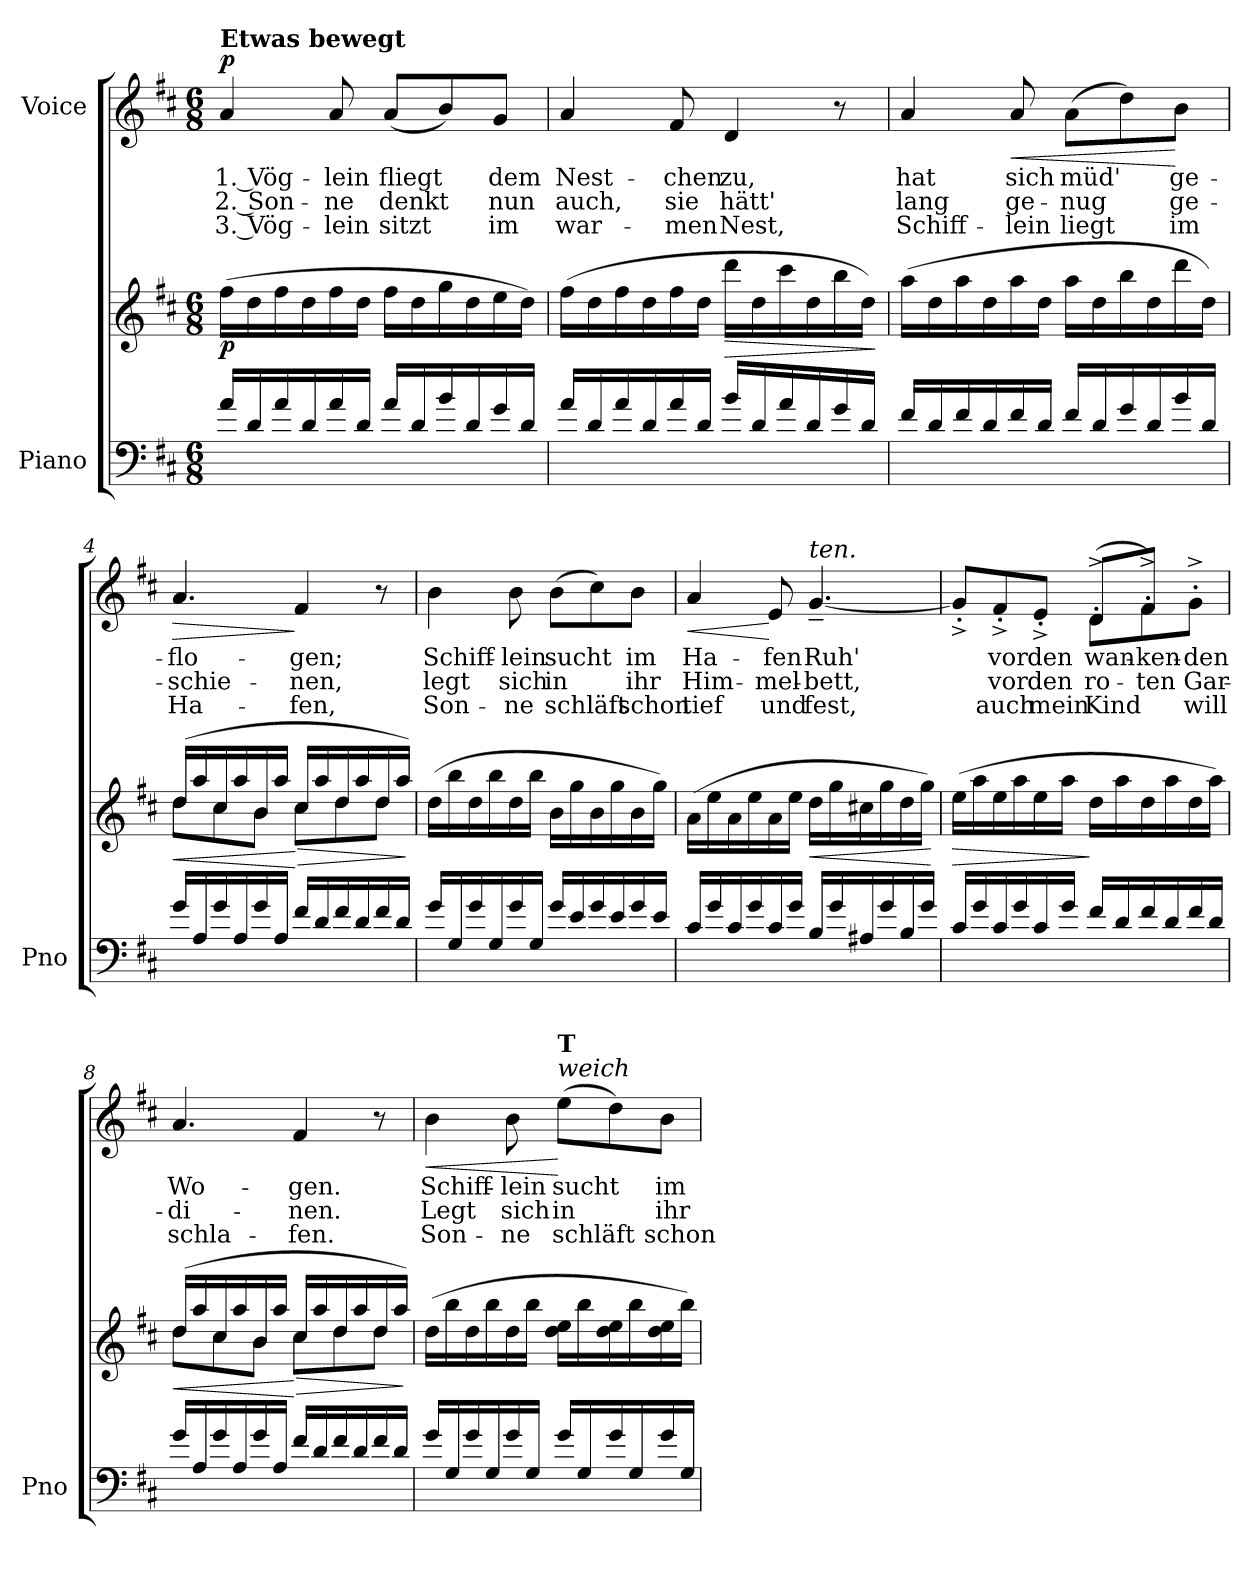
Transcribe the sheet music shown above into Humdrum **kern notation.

**kern	**kern	**dynam	**kern	**text	**text	**text	**dynam
*part2	*part2	*part2	*part1	*part1	*part1	*part1	*part1
*staff3	*staff2	*staff2/3	*staff1	*staff1	*staff1	*staff1	*staff1
*I"Piano	*	*	*I"Voice	*	*	*	*
*I'Pno	*	*	*	*	*	*	*
*clefF4	*clefG2	*	*clefG2	*	*	*	*
*k[f#c#]	*k[f#c#]	*	*k[f#c#]	*	*	*	*
*M6/8	*M6/8	*	*M6/8	*	*	*	*
=1	=1	=1	=1	=1	=1	=1	=1
!	!	!	!LO:TX:a:B:t=Etwas bewegt	!	!	!	!
!	!	!LO:DY:b	!	!LO:LY:b	!LO:LY:b	!LO:LY:b	!LO:DY:a
16a/LL	(>16ff#\LL	p	4a/	1. Vög-	2. Son-	3. Vög-	p
16d/	16dd\	.	.	.	.	.	.
16a/	16ff#\	.	.	.	.	.	.
16d/	16dd\	.	.	.	.	.	.
!	!	!	!	!LO:LY:b	!LO:LY:b	!LO:LY:b	!
16a/	16ff#\	.	8a/	-lein	-ne	-lein	.
16d/JJ	16dd\JJ	.	.	.	.	.	.
!	!	!	!	!LO:LY:b	!LO:LY:b	!LO:LY:b	!
16a/LL	16ff#\LL	.	(<8a/L	fliegt	denkt	sitzt	.
16d/	16dd\	.	.	.	.	.	.
16b/	16gg\	.	8b/)	.	.	.	.
16d/	16dd\	.	.	.	.	.	.
!	!	!	!	!LO:LY:b	!LO:LY:b	!LO:LY:b	!
16g/	16ee\	.	8g/J	dem	nun	im	.
16d/JJ	16dd\JJ)	.	.	.	.	.	.
=2	=2	=2	=2	=2	=2	=2	=2
!	!	!	!	!LO:LY:b	!LO:LY:b	!LO:LY:b	!
16a/LL	(>16ff#\LL	.	4a/	Nest-	auch,	war-	.
16d/	16dd\	.	.	.	.	.	.
16a/	16ff#\	.	.	.	.	.	.
16d/	16dd\	.	.	.	.	.	.
!	!	!	!	!LO:LY:b	!LO:LY:b	!LO:LY:b	!
16a/	16ff#\	.	8f#/	-chen	sie	-men	.
16d/JJ	16dd\JJ	.	.	.	.	.	.
!	!	!LO:HP:b	!	!LO:LY:b	!LO:LY:b	!LO:LY:b	!
16b/LL	16ddd\LL	>	4d/	zu,	hätt'	Nest,	.
16d/	16dd\	.	.	.	.	.	.
16a/	16ccc#\	.	.	.	.	.	.
16d/	16dd\	.	.	.	.	.	.
16g/	16bb\	.	8r	.	.	.	.
16d/JJ	16dd\JJ)	.	.	.	.	.	.
.	.	]	.	.	.	.	.
!!LO:LB:g=z
=3	=3	=3	=3	=3	=3	=3	=3
!	!	!	!	!LO:LY:b	!LO:LY:b	!LO:LY:b	!
16f#/LL	(>16aa\LL	.	4a/	hat	lang	Schiff-	.
16d/	16dd\	.	.	.	.	.	.
16f#/	16aa\	.	.	.	.	.	.
16d/	16dd\	.	.	.	.	.	.
!	!	!	!	!LO:LY:b	!LO:LY:b	!LO:LY:b	!LO:HP:b
16f#/	16aa\	.	8a/	sich	ge-	-lein	<
16d/JJ	16dd\JJ	.	.	.	.	.	.
!	!	!	!	!LO:LY:b	!LO:LY:b	!LO:LY:b	!
16f#/LL	16aa\LL	.	(>8a\L	müd'	-nug	liegt	.
16d/	16dd\	.	.	.	.	.	.
16g/	16bb\	.	8dd\)	.	.	.	.
16d/	16dd\	.	.	.	.	.	.
!	!	!	!	!LO:LY:b	!LO:LY:b	!LO:LY:b	!
16b/	16ddd\	.	8b\J	ge-	ge-	im	[
16d/JJ	16dd\JJ)	.	.	.	.	.	.
=4	=4	=4	=4	=4	=4	=4	=4
!	!	!LO:HP:b	!	!LO:LY:b	!LO:LY:b	!LO:LY:b	!LO:HP:b
*	*^	*	*	*	*	*	*
16g/LL	(>16dd/LL	8dd\L	<	4.a/	-flo-	-schie-	Ha-	>
16A/	16aa/	.	.	.	.	.	.	.
16g/	16cc#/	8cc#\	.	.	.	.	.	.
16A/	16aa/	.	.	.	.	.	.	.
16g/	16b/	8b\J	.	.	.	.	.	.
16A/JJ	16aa/JJ	.	.	.	.	.	.	.
!	!LO:N:head=solid	!LO:N:head=solid	!LO:HP:n=1:b	!	!LO:LY:b	!LO:LY:b	!LO:LY:b	!
16f#/LL	16cc#/LL	8cc#\L	[ >	4f#/	-gen;	-nen,	-fen,	]
16d/	16aa/	.	.	.	.	.	.	.
!	!LO:N:head=solid	!	!	!	!	!	!	!
16f#/	16dd/	8dd\	.	.	.	.	.	.
16d/	16aa/	.	.	.	.	.	.	.
!	!LO:N:head=solid	!	!	!	!	!	!	!
16f#/	16dd/	8dd\J	.	8r	.	.	.	.
16d/JJ	16aa/JJ)	.	.	.	.	.	.	.
*	*v	*v	*	*	*	*	*	*
.	.	]	.	.	.	.	.
!!LO:LB:g=z
=5	=5	=5	=5	=5	=5	=5	=5
!	!	!	!	!LO:LY:b	!LO:LY:b	!LO:LY:b	!
16g/LL	(>16dd\LL	.	4b\	Schiff-	legt	Son-	.
16G/	16bb\	.	.	.	.	.	.
16g/	16dd\	.	.	.	.	.	.
16G/	16bb\	.	.	.	.	.	.
!	!	!	!	!LO:LY:b	!LO:LY:b	!LO:LY:b	!
16g/	16dd\	.	8b\	-lein	sich	-ne	.
16G/JJ	16bb\JJ	.	.	.	.	.	.
!	!	!	!	!LO:LY:b	!LO:LY:b	!LO:LY:b	!
16g/LL	16b\LL	.	(>8b\L	sucht	in	schläft	.
16e/	16gg\	.	.	.	.	.	.
16g/	16b\	.	8cc#\)	.	.	.	.
16e/	16gg\	.	.	.	.	.	.
!	!	!	!	!LO:LY:b	!LO:LY:b	!LO:LY:b	!
16g/	16b\	.	8b\J	im	ihr	schon	.
16e/JJ	16gg\JJ)	.	.	.	.	.	.
=6	=6	=6	=6	=6	=6	=6	=6
!	!	!	!	!LO:LY:b	!LO:LY:b	!LO:LY:b	!LO:HP:b
16c#/LL	(>16a\LL	.	4a/	Ha-	Him-	tief	<
16g/	16ee\	.	.	.	.	.	.
16c#/	16a\	.	.	.	.	.	.
16g/	16ee\	.	.	.	.	.	.
!	!	!	!	!LO:LY:b	!LO:LY:b	!LO:LY:b	!
16c#/	16a\	.	8e/	-fen	-mel-	und	[
16g/JJ	16ee\JJ	.	.	.	.	.	.
!	!	!	!LO:TX:a:i:t=ten.	!	!	!	!
!	!	!LO:HP:b	!	!LO:LY:b	!LO:LY:b	!LO:LY:b	!
16B/LL	16dd\LL	<	[4.g~/	-Ruh'	-bett,	fest,	.
16g/	16gg\	.	.	.	.	.	.
16A#X/	16cc#X\	.	.	.	.	.	.
16g/	16gg\	.	.	.	.	.	.
16B/	16dd\	.	.	.	.	.	.
16g/JJ	16gg\JJ)	.	.	.	.	.	.
.	.	[	.	.	.	.	.
!!LO:PB:g=z
=7	=7	=7	=7	=7	=7	=7	=7
!	!	!LO:HP:b	!	!	!	!	!
*	*	*	*^	*	*	*	*
16c#/LL	(>16ee\LL	>	8g'^/L]	4.ryy	.	.	.	.
16g/	16aa\	.	.	.	.	.	.	.
!	!	!	!	!	!LO:LY:b	!LO:LY:b	!LO:LY:b	!
16c#/	16ee\	.	8f#'^/	.	vor	vor	auch	.
16g/	16aa\	.	.	.	.	.	.	.
!	!	!	!	!	!LO:LY:b	!LO:LY:b	!LO:LY:b	!
16c#/	16ee\	.	8e'^/J	.	den	den	mein	.
16g/JJ	16aa\JJ	.	.	.	.	.	.	.
!	!	!	!	!	!LO:LY:b	!LO:LY:b	!LO:LY:b	!
16f#/LL	16dd\LL	]	(<8d'^\L	8d/L	wan-	ro-	Kind	.
16d/	16aa\	.	.	.	.	.	.	.
!	!	!	!	!	!LO:LY:b	!LO:LY:b	!	!
16f#/	16dd\	.	8f#'^\)	8f#/J	-ken-	-ten	.	.
16d/	16aa\	.	.	.	.	.	.	.
!	!	!	!	!	!LO:LY:b	!LO:LY:b	!LO:LY:b	!
16f#/	16dd\	.	8g'^\J	8ryy	-den	Gar-	will	.
16d/JJ	16aa\JJ)	.	.	.	.	.	.	.
*	*	*	*v	*v	*	*	*	*
=8	=8	=8	=8	=8	=8	=8	=8
!	!	!LO:HP:b	!	!LO:LY:b	!LO:LY:b	!LO:LY:b	!
*	*^	*	*	*	*	*	*
16g/LL	(>16dd/LL	8dd\L	<	4.a/	Wo-	-di-	schla-	.
16A/	16aa/	.	.	.	.	.	.	.
16g/	16cc#/	8cc#\	.	.	.	.	.	.
16A/	16aa/	.	.	.	.	.	.	.
16g/	16b/	8b\J	.	.	.	.	.	.
16A/JJ	16aa/JJ	.	.	.	.	.	.	.
!	!LO:N:head=solid	!LO:N:head=solid	!LO:HP:n=1:b	!	!LO:LY:b	!LO:LY:b	!LO:LY:b	!
16f#/LL	16cc#/LL	8cc#\L	[ >	4f#/	-gen.	-nen.	-fen.	.
16d/	16aa/	.	.	.	.	.	.	.
!	!LO:N:head=solid	!	!	!	!	!	!	!
16f#/	16dd/	8dd\	.	.	.	.	.	.
16d/	16aa/	.	.	.	.	.	.	.
!	!LO:N:head=solid	!	!	!	!	!	!	!
16f#/	16dd/	8dd\J	.	8r	.	.	.	.
16d/JJ	16aa/JJ)	.	.	.	.	.	.	.
*	*v	*v	*	*	*	*	*	*
.	.	]	.	.	.	.	.
!!LO:LB:g=z
=9	=9	=9	=9	=9	=9	=9	=9
!	!	!	!	!LO:LY:b	!LO:LY:b	!LO:LY:b	!LO:HP:b
16g/LL	(>16dd\LL	.	4b\	Schiff-	Legt	Son-	<
16G/	16bb\	.	.	.	.	.	.
16g/	16dd\	.	.	.	.	.	.
16G/	16bb\	.	.	.	.	.	.
!	!	!	!	!LO:LY:b	!LO:LY:b	!LO:LY:b	!
16g/	16dd\	.	8b\	-lein	sich	-ne	.
16G/JJ	16bb\JJ	.	.	.	.	.	.
!	!	!	!LO:TX:a:i:t=weich	!	!	!	!
!	!	!	!LO:TX:a:B:t=T	!	!	!	!
!	!	!	!	!LO:LY:b	!LO:LY:b	!LO:LY:b	!
16g/LL	16dd\ 16ee\LL	.	(>8ee\L	sucht	in	schläft	[
16G/	16bb\	.	.	.	.	.	.
16g/	16dd\ 16ee\	.	8dd\)	.	.	.	.
16G/	16bb\	.	.	.	.	.	.
!	!	!	!	!LO:LY:b	!LO:LY:b	!LO:LY:b	!
16g/	16dd\ 16ee\	.	8b\J	im	ihr	schon	.
16G/JJ	16bb\JJ)	.	.	.	.	.	.
=	=	=	=	=	=	=	=
*-	*-	*-	*-	*-	*-	*-	*-
